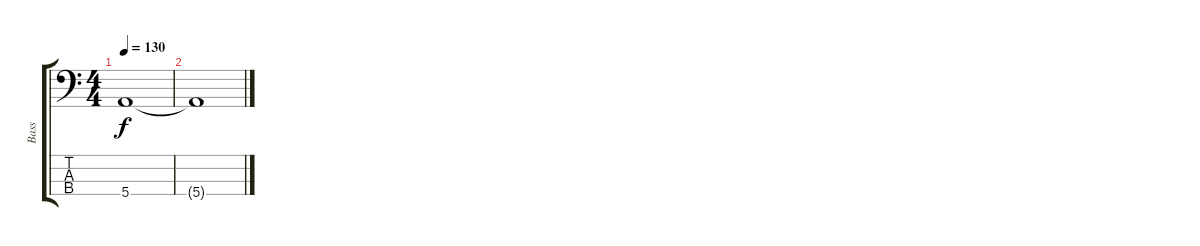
\track ("Bass" "Bass") {instrument electricbassfinger}
\staff {score tabs}
\tuning (G2 D2 A1 E1) {hide}
\ts (4 4)
\tempo 130
\clef f4
\ks c
5.4.1{dy f} |
5.4{t}.1
